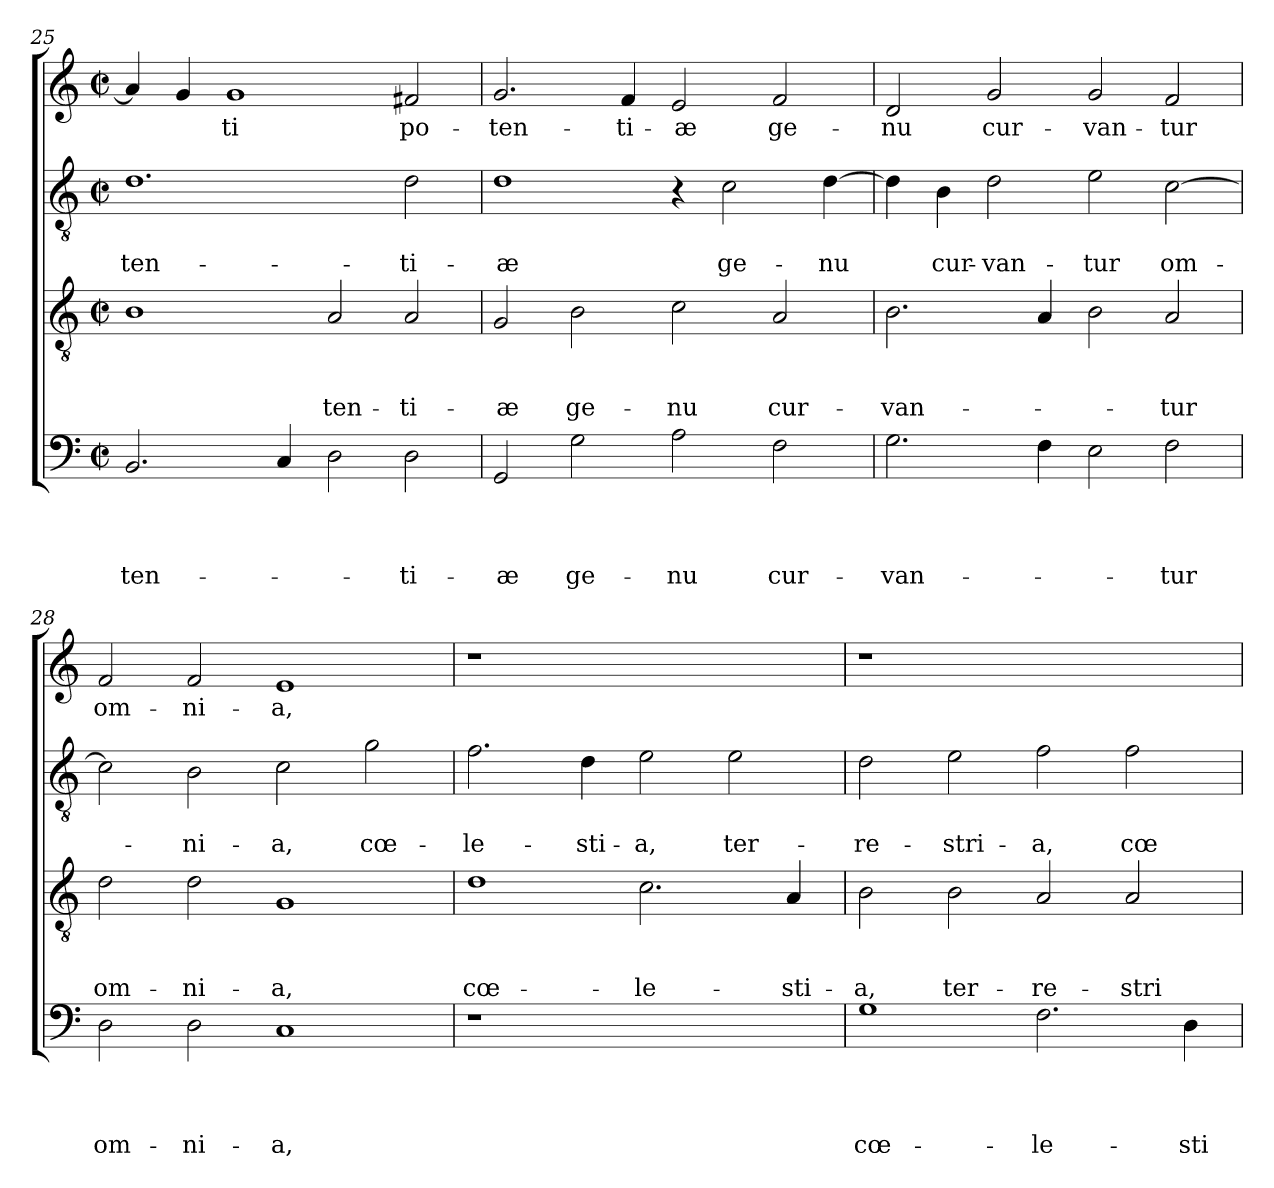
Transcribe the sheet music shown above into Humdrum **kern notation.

**kern	**text	**text	**text	**text	**kern	**text	**text	**text	**kern	**text	**text	**kern	**text
*part4	*part4	*part4	*part4	*part4	*part3	*part3	*part3	*part3	*part2	*part2	*part2	*part1	*part1
*staff4	*staff4	*staff4	*staff4	*staff4	*staff3	*staff3	*staff3	*staff3	*staff2	*staff2	*staff2	*staff1	*staff1
!!LO:LB:g=z
*clefF4	*	*	*	*	*clefGv2	*	*	*	*clefGv2	*	*	*clefG2	*
*k[]	*	*	*	*	*k[]	*	*	*	*k[]	*	*	*k[]	*
*C:	*	*	*	*	*C:	*	*	*	*C:	*	*	*C:	*
*M2/2	*	*	*	*	*M2/2	*	*	*	*M2/2	*	*	*M2/2	*
*met(c|)	*	*	*	*	*met(c|)	*	*	*	*met(c|)	*	*	*met(c|)	*
=25	=25	=25	=25	=25	=25	=25	=25	=25	=25	=25	=25	=25	=25
!	!	!	!	!LO:LY:b	!	!	!	!	!	!	!LO:LY:b	!	!
2.BB/	.	.	.	-ten-	1B	.	.	.	1.d	.	-ten-	4a/]	.
.	.	.	.	.	.	.	.	.	.	.	.	4g/	.
!	!	!	!	!	!	!	!	!	!	!	!	!	!LO:LY:b
.	.	.	.	.	.	.	.	.	.	.	.	1g	-ti
4C/	.	.	.	.	.	.	.	.	.	.	.	.	.
!	!	!	!	!	!	!	!	!LO:LY:b	!	!	!	!	!
2D\	.	.	.	.	2A/	.	.	-ten-	.	.	.	.	.
!	!	!	!	!LO:LY:b	!	!	!	!LO:LY:b	!	!	!LO:LY:b	!	!LO:LY:b
2D\	.	.	.	-ti-	2A/	.	.	-ti-	2d\	.	-ti-	2f#X/	po-
=26	=26	=26	=26	=26	=26	=26	=26	=26	=26	=26	=26	=26	=26
!	!	!	!	!LO:LY:b	!	!	!	!LO:LY:b	!	!	!LO:LY:b	!	!LO:LY:b
2GG/	.	.	.	-æ	2G/	.	.	-æ	1d	.	-æ	2.g/	-ten-
!	!	!	!	!LO:LY:b	!	!	!	!LO:LY:b	!	!	!	!	!
2G\	.	.	.	ge-	2B\	.	.	ge-	.	.	.	.	.
!	!	!	!	!	!	!	!	!	!	!	!	!	!LO:LY:b
.	.	.	.	.	.	.	.	.	.	.	.	4f/	-ti-
!	!	!	!	!LO:LY:b	!	!	!	!LO:LY:b	!	!	!	!	!LO:LY:b
2A\	.	.	.	-nu	2c\	.	.	-nu	4r	.	.	2e/	-æ
!	!	!	!	!	!	!	!	!	!	!	!LO:LY:b	!	!
.	.	.	.	.	.	.	.	.	2c\	.	ge-	.	.
!	!	!	!	!LO:LY:b	!	!	!	!LO:LY:b	!	!	!	!	!LO:LY:b
2F\	.	.	.	cur-	2A/	.	.	cur-	.	.	.	2f/	ge-
!	!	!	!	!	!	!	!	!	!	!	!LO:LY:b	!	!
.	.	.	.	.	.	.	.	.	[4d\	.	-nu	.	.
=27	=27	=27	=27	=27	=27	=27	=27	=27	=27	=27	=27	=27	=27
!	!	!	!	!LO:LY:b	!	!	!	!LO:LY:b	!	!	!	!	!LO:LY:b
2.G\	.	.	.	-van-	2.B\	.	.	-van-	4d\]	.	.	2d/	-nu
!	!	!	!	!	!	!	!	!	!	!	!LO:LY:b	!	!
.	.	.	.	.	.	.	.	.	4B\	.	cur-	.	.
!	!	!	!	!	!	!	!	!	!	!	!LO:LY:b	!	!LO:LY:b
.	.	.	.	.	.	.	.	.	2d\	.	-van-	2g/	cur-
4F\	.	.	.	.	4A/	.	.	.	.	.	.	.	.
!	!	!	!	!	!	!	!	!	!	!	!LO:LY:b	!	!LO:LY:b
2E\	.	.	.	.	2B\	.	.	.	2e\	.	-tur	2g/	-van-
!	!	!	!	!LO:LY:b	!	!	!	!LO:LY:b	!	!	!LO:LY:b	!	!LO:LY:b
2F\	.	.	.	-tur	2A/	.	.	-tur	[2c\	.	om-	2f/	-tur
=28	=28	=28	=28	=28	=28	=28	=28	=28	=28	=28	=28	=28	=28
!	!	!	!	!LO:LY:b	!	!	!	!LO:LY:b	!	!	!	!	!LO:LY:b
2D\	.	.	.	om-	2d\	.	.	om-	2c\]	.	.	2f/	om-
!	!	!	!	!LO:LY:b	!	!	!	!LO:LY:b	!	!	!LO:LY:b	!	!LO:LY:b
2D\	.	.	.	-ni-	2d\	.	.	-ni-	2B\	.	-ni-	2f/	-ni-
!	!	!	!	!LO:LY:b	!	!	!	!LO:LY:b	!	!	!LO:LY:b	!	!LO:LY:b
1C	.	.	.	-a,	1G	.	.	-a,	2c\	.	-a,	1e	-a,
!	!	!	!	!	!	!	!	!	!	!	!LO:LY:b	!	!
.	.	.	.	.	.	.	.	.	2g\	.	cœ-	.	.
=29	=29	=29	=29	=29	=29	=29	=29	=29	=29	=29	=29	=29	=29
!	!	!	!	!	!	!	!	!LO:LY:b	!	!	!LO:LY:b	!	!
1r	.	.	.	.	1d	.	.	cœ-	2.f\	.	-le-	1r	.
!	!	!	!	!	!	!	!	!	!	!	!LO:LY:b	!	!
.	.	.	.	.	.	.	.	.	4d\	.	-sti-	.	.
!	!	!	!	!	!	!	!	!LO:LY:b	!	!	!LO:LY:b	!	!
1ryy	.	.	.	.	2.c\	.	.	-le-	2e\	.	-a,	1ryy	.
!	!	!	!	!	!	!	!	!	!	!	!LO:LY:b	!	!
.	.	.	.	.	.	.	.	.	2e\	.	ter-	.	.
!	!	!	!	!	!	!	!	!LO:LY:b	!	!	!	!	!
.	.	.	.	.	4A/	.	.	-sti-	.	.	.	.	.
=30	=30	=30	=30	=30	=30	=30	=30	=30	=30	=30	=30	=30	=30
!	!	!	!	!LO:LY:b	!	!	!	!LO:LY:b	!	!	!LO:LY:b	!	!
1G	.	.	.	cœ-	2B\	.	.	-a,	2d\	.	-re-	1r	.
!	!	!	!	!	!	!	!	!LO:LY:b	!	!	!LO:LY:b	!	!
.	.	.	.	.	2B\	.	.	ter-	2e\	.	-stri-	.	.
!	!	!	!	!LO:LY:b	!	!	!	!LO:LY:b	!	!	!LO:LY:b	!	!
2.F\	.	.	.	-le-	2A/	.	.	-re-	2f\	.	-a,	1ryy	.
!	!	!	!	!	!	!	!	!LO:LY:b	!	!	!LO:LY:b	!	!
.	.	.	.	.	2A/	.	.	-stri-	2f\	.	cœ-	.	.
!	!	!	!	!LO:LY:b	!	!	!	!	!	!	!	!	!
4D\	.	.	.	-sti-	.	.	.	.	.	.	.	.	.
=	=	=	=	=	=	=	=	=	=	=	=	=	=
*-	*-	*-	*-	*-	*-	*-	*-	*-	*-	*-	*-	*-	*-
